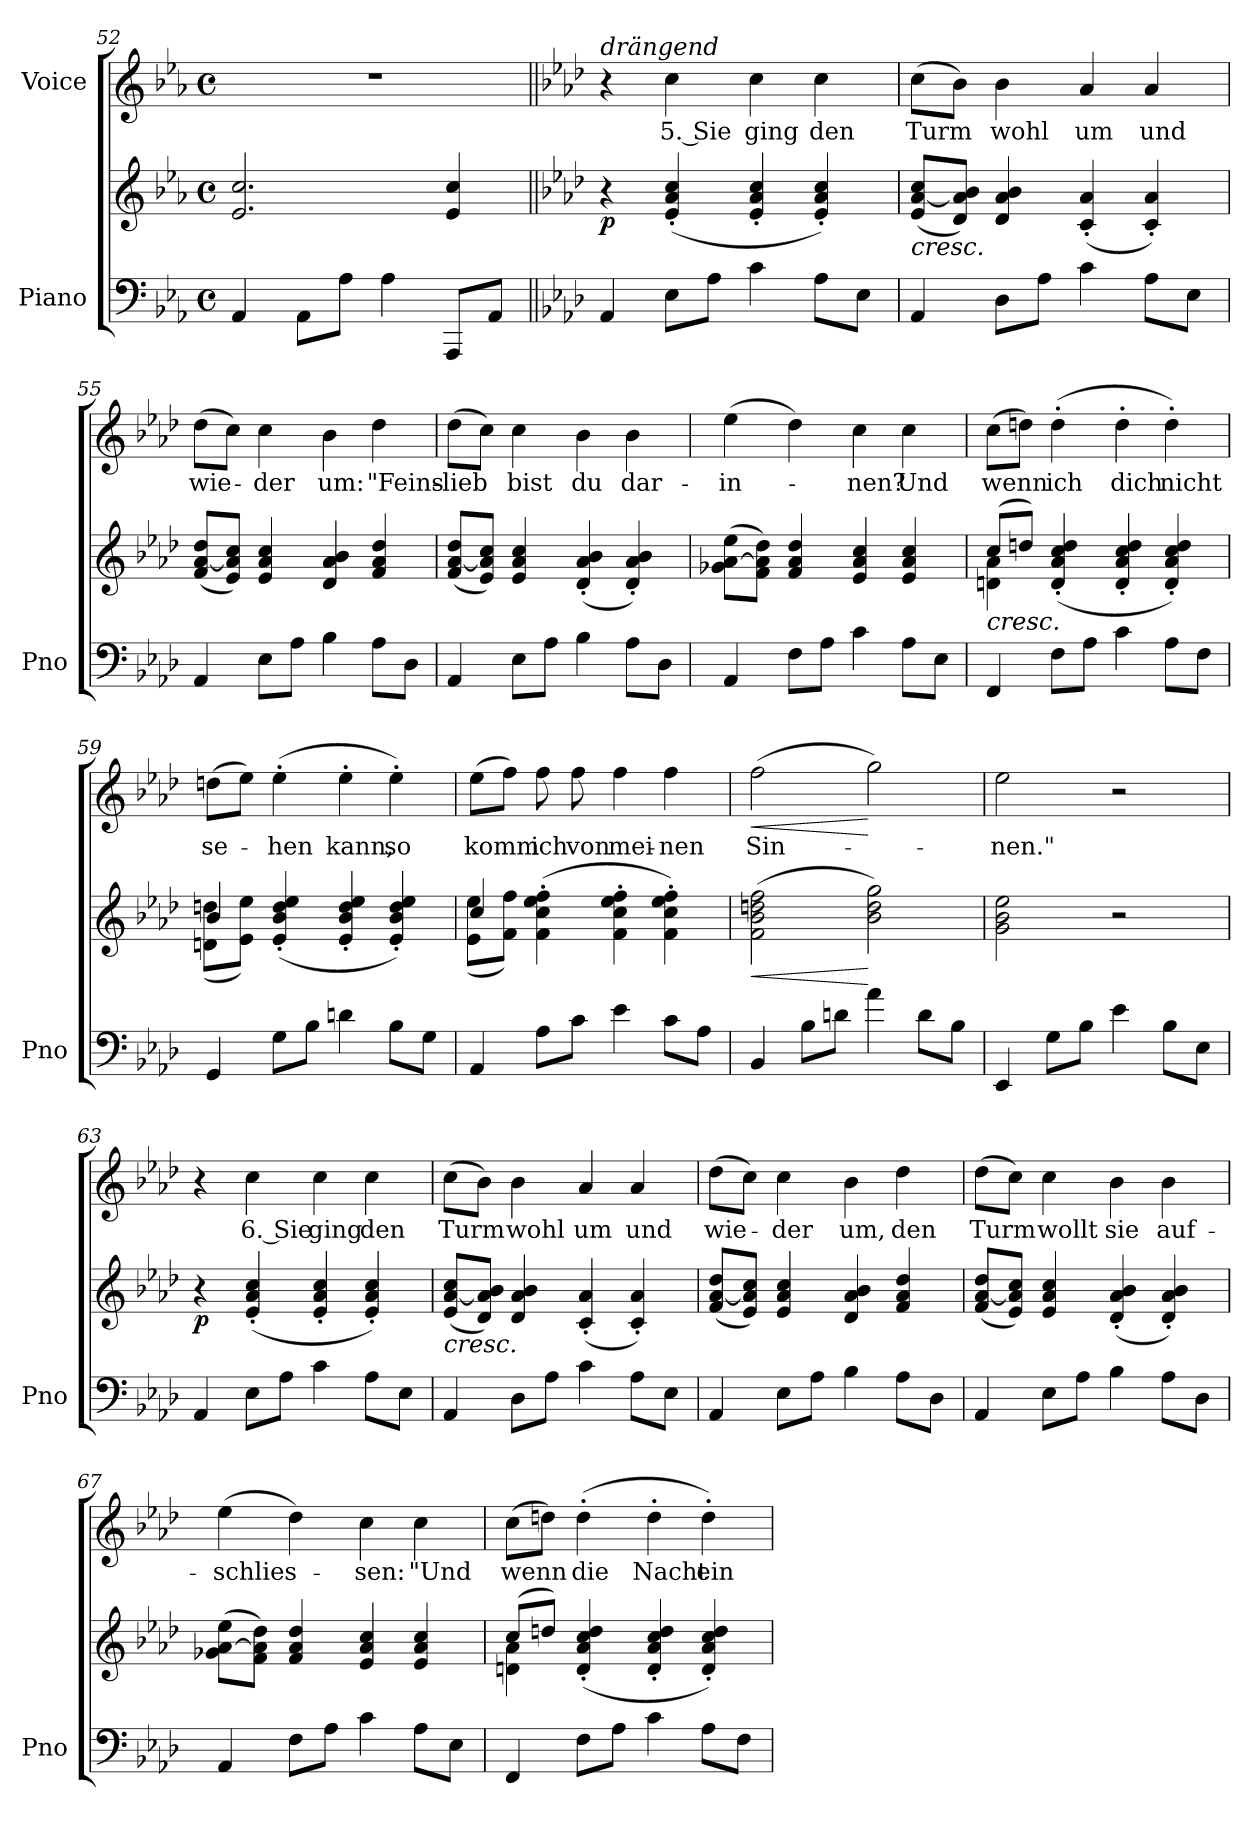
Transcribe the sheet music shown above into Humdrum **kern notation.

**kern	**kern	**dynam	**kern	**text	**dynam
*part2	*part2	*part2	*part1	*part1	*part1
*staff3	*staff2	*staff2/3	*staff1	*staff1	*staff1
*I"Piano	*	*	*I"Voice	*	*
*I'Pno	*	*	*	*	*
*clefF4	*clefG2	*	*clefG2	*	*
*k[b-e-a-]	*k[b-e-a-]	*	*k[b-e-a-]	*	*
*M4/4	*M4/4	*	*M4/4	*	*
*met(c)	*met(c)	*	*met(c)	*	*
=52	=52	=52	=52	=52	=52
4AA-/	2.e-/ 2.cc/	.	1r	.	.
8AA-\L	.	.	.	.	.
8A-\J	.	.	.	.	.
4A-\	.	.	.	.	.
8AAA-/L	4e-/ 4cc/	.	.	.	.
8AA-/J	.	.	.	.	.
=53||	=53||	=53||	=53||	=53||	=53||
*k[b-e-a-d-]	*k[b-e-a-d-]	*	*k[b-e-a-d-]	*	*
!	!	!	!LO:TX:i:t=drängend	!	!
!	!	!LO:DY:b	!	!	!
4AA-/	4r	p	4r	.	.
8E-\L	(4e-/' 4a-/' 4cc/'	.	4cc\	5. Sie	.
8A-\J	.	.	.	.	.
4c\	4e-/' 4a-/' 4cc/'	.	4cc\	ging	.
8A-\L	4e-/' 4a-/' 4cc/')	.	4cc\	den	.
8E-\J	.	.	.	.	.
=54	=54	=54	=54	=54	=54
!	!LO:TX:b:i:t=cresc.	!	!	!	!
4AA-/	(8e-/ [8a-/ 8cc/L	.	(8cc\L	Turm	.
.	8d-/ 8a-/] 8b-/J)	.	8b-\J)	.	.
8D-\L	4d-/ 4a-/ 4b-/	.	4b-\	wohl	.
8A-\J	.	.	.	.	.
4c\	(4c/' 4a-/'	.	4a-/	um	.
8A-\L	4c/' 4a-/')	.	4a-/	und	.
8E-\J	.	.	.	.	.
=55	=55	=55	=55	=55	=55
4AA-/	(8f/ [8a-/ 8dd-/L	.	(8dd-\L	wie-	.
.	8e-/ 8a-/] 8cc/J)	.	8cc\J)	.	.
8E-\L	4e-/ 4a-/ 4cc/	.	4cc\	-der	.
8A-\J	.	.	.	.	.
4B-\	4d-/ 4a-/ 4b-/	.	4b-\	um:	.
8A-\L	4f/ 4a-/ 4dd-/	.	4dd-\	"Feins-	.
8D-\J	.	.	.	.	.
=56	=56	=56	=56	=56	=56
4AA-/	(8f/ [8a-/ 8dd-/L	.	(8dd-\L	-lieb	.
.	8e-/ 8a-/] 8cc/J)	.	8cc\J)	.	.
8E-\L	4e-/ 4a-/ 4cc/	.	4cc\	bist	.
8A-\J	.	.	.	.	.
4B-\	(4d-/' 4a-/' 4b-/'	.	4b-\	du	.
8A-\L	4d-/' 4a-/' 4b-/')	.	4b-\	dar-	.
8D-\J	.	.	.	.	.
=57	=57	=57	=57	=57	=57
4AA-/	(8g-X\ [8a-\ 8ee-\L	.	(4ee-\	-in-	.
.	8f\ 8a-\] 8dd-\J)	.	.	.	.
8F\L	4f/ 4a-/ 4dd-/	.	4dd-\)	.	.
8A-\J	.	.	.	.	.
4c\	4e-/ 4a-/ 4cc/	.	4cc\	-nen?	.
8A-\L	4e-/ 4a-/ 4cc/	.	4cc\	Und	.
8E-\J	.	.	.	.	.
=58	=58	=58	=58	=58	=58
*	*^	*	*	*	*
!	!LO:TX:b:i:t=cresc.	!	!	!	!	!
4FF/	(8cc/L	4dn\ 4a-\	.	(8cc\L	wenn	.
.	8ddn/J)	.	.	8ddn\J)	.	.
8F\L	(4d/'< 4a-/'< 4cc/'< 4dd/'<	2.ryy	.	(4dd'\	ich	.
8A-\J	.	.	.	.	.	.
4c\	4d/'< 4a-/'< 4cc/'< 4dd/'<	.	.	4dd'\	dich	.
8A-\L	4d/'< 4a-/'< 4cc/'< 4dd/'<)	.	.	4dd'\)	nicht	.
8F\J	.	.	.	.	.	.
=59	=59	=59	=59	=59	=59	=59
4GG/	4b-/	(8dn\ 8ddn\L	.	(8ddn\L	se-	.
.	.	8e-\ 8ee-\J)	.	8ee-\J)	.	.
8G\L	(4e-/'< 4b-/'< 4dd/'< 4ee-/'<	2.ryy	.	(4ee-'\	-hen	.
8B-\J	.	.	.	.	.	.
4dn\	4e-/'< 4b-/'< 4dd/'< 4ee-/'<	.	.	4ee-'\	kann,	.
8B-\L	4e-/'< 4b-/'< 4dd/'< 4ee-/'<)	.	.	4ee-'\)	so	.
8G\J	.	.	.	.	.	.
=60	=60	=60	=60	=60	=60	=60
4AA-/	4cc/	(8e-\ 8ee-\L	.	(8ee-\L	komm	.
.	.	8f\ 8ff\J)	.	8ff\J)	.	.
8A-\L	(4f\'> 4cc\'> 4ee-\'> 4ff\'>	2.ryy	.	8ff\	ich	.
8c\J	.	.	.	8ff\	von	.
4e-\	4f\'> 4cc\'> 4ee-\'> 4ff\'>	.	.	4ff\	mei-	.
8c\L	4f\'> 4cc\'> 4ee-\'> 4ff\'>)	.	.	4ff\	-nen	.
8A-\J	.	.	.	.	.	.
*	*v	*v	*	*	*	*
=61	=61	=61	=61	=61	=61
!	!	!LO:HP:b	!	!	!LO:HP:b
4BB-/	(2f\ 2b-\ 2ddn\ 2ff\	<	(2ff\	Sin-	<
8B-\L	.	.	.	.	.
8dn\J	.	.	.	.	.
4a-\	2b-\ 2dd\ 2gg\)	[	2gg\)	.	[
8d\L	.	.	.	.	.
8B-\J	.	.	.	.	.
=62	=62	=62	=62	=62	=62
4EE-/	2g\ 2b-\ 2ee-\	.	2ee-\	-nen."	.
8G\L	.	.	.	.	.
8B-\J	.	.	.	.	.
4e-\	2r	.	2r	.	.
8B-\L	.	.	.	.	.
8E-\J	.	.	.	.	.
=63	=63	=63	=63	=63	=63
!	!	!LO:DY:b	!	!	!
4AA-/	4r	p	4r	.	.
8E-\L	(4e-/' 4a-/' 4cc/'	.	4cc\	6. Sie	.
8A-\J	.	.	.	.	.
4c\	4e-/' 4a-/' 4cc/'	.	4cc\	ging	.
8A-\L	4e-/' 4a-/' 4cc/')	.	4cc\	den	.
8E-\J	.	.	.	.	.
=64	=64	=64	=64	=64	=64
!	!LO:TX:b:i:t=cresc.	!	!	!	!
4AA-/	(8e-/ [8a-/ 8cc/L	.	(8cc\L	Turm	.
.	8d-/ 8a-/] 8b-/J)	.	8b-\J)	.	.
8D-\L	4d-/ 4a-/ 4b-/	.	4b-\	wohl	.
8A-\J	.	.	.	.	.
4c\	(4c/' 4a-/'	.	4a-/	um	.
8A-\L	4c/' 4a-/')	.	4a-/	und	.
8E-\J	.	.	.	.	.
=65	=65	=65	=65	=65	=65
4AA-/	(8f/ [8a-/ 8dd-/L	.	(8dd-\L	wie-	.
.	8e-/ 8a-/] 8cc/J)	.	8cc\J)	.	.
8E-\L	4e-/ 4a-/ 4cc/	.	4cc\	-der	.
8A-\J	.	.	.	.	.
4B-\	4d-/ 4a-/ 4b-/	.	4b-\	um,	.
8A-\L	4f/ 4a-/ 4dd-/	.	4dd-\	den	.
8D-\J	.	.	.	.	.
=66	=66	=66	=66	=66	=66
4AA-/	(8f/ [8a-/ 8dd-/L	.	(8dd-\L	Turm	.
.	8e-/ 8a-/] 8cc/J)	.	8cc\J)	.	.
8E-\L	4e-/ 4a-/ 4cc/	.	4cc\	wollt	.
8A-\J	.	.	.	.	.
4B-\	(4d-/' 4a-/' 4b-/'	.	4b-\	sie	.
8A-\L	4d-/' 4a-/' 4b-/')	.	4b-\	auf-	.
8D-\J	.	.	.	.	.
=67	=67	=67	=67	=67	=67
4AA-/	(8g-X\ [8a-\ 8ee-\L	.	(4ee-\	-schlies-	.
.	8f\ 8a-\] 8dd-\J)	.	.	.	.
8F\L	4f/ 4a-/ 4dd-/	.	4dd-\)	.	.
8A-\J	.	.	.	.	.
4c\	4e-/ 4a-/ 4cc/	.	4cc\	-sen:	.
8A-\L	4e-/ 4a-/ 4cc/	.	4cc\	"Und	.
8E-\J	.	.	.	.	.
=68	=68	=68	=68	=68	=68
*	*^	*	*	*	*
4FF/	(8cc/L	4dn\ 4a-\	.	(8cc\L	-wenn	.
.	8ddn/J)	.	.	8ddn\J)	.	.
8F\L	(4d/'< 4a-/'< 4cc/'< 4dd/'<	2.ryy	.	(4dd'\	die	.
8A-\J	.	.	.	.	.	.
4c\	4d/'< 4a-/'< 4cc/'< 4dd/'<	.	.	4dd'\	Nacht	.
8A-\L	4d/'< 4a-/'< 4cc/'< 4dd/'<)	.	.	4dd'\)	ein	.
8F\J	.	.	.	.	.	.
*	*v	*v	*	*	*	*
=	=	=	=	=	=
*-	*-	*-	*-	*-	*-
